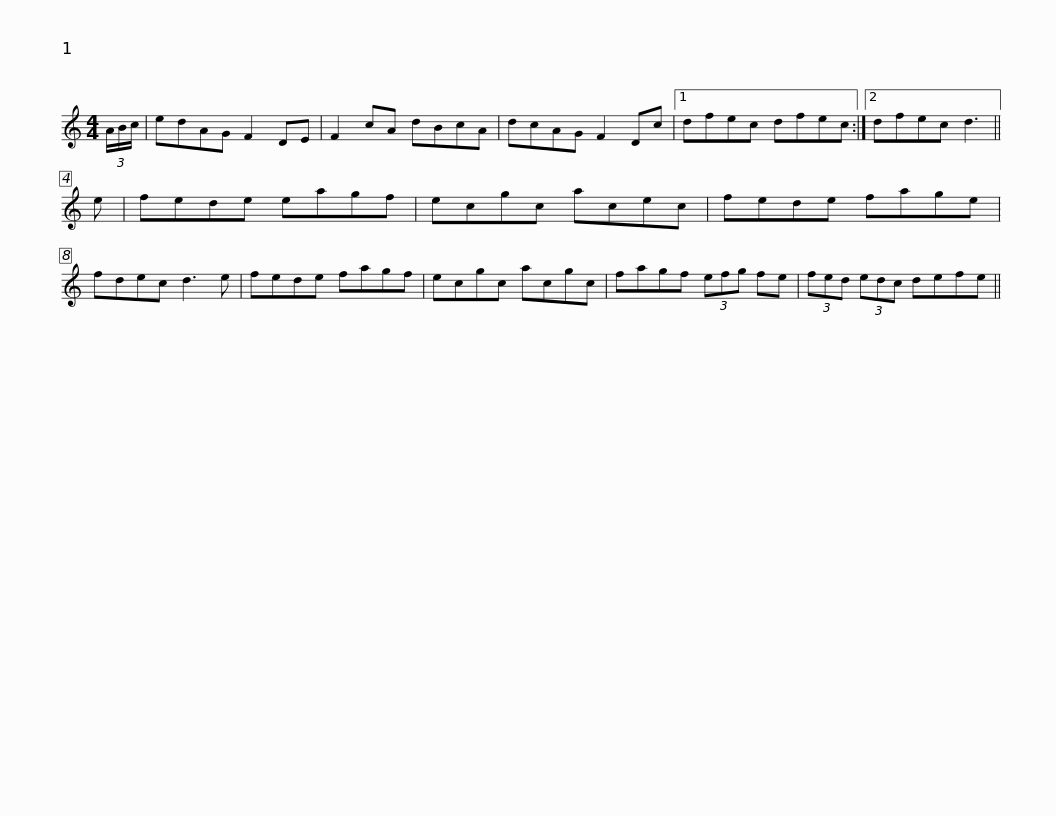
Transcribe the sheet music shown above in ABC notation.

X:1
L:1/8
M:4/4
I:linebreak $
K:C
V:1 treble
V:1
 (3A/B/c/ | edAG F2 DE | F2 cA dBcA | dcAG F2 Dc |1 dfec dfec :|2 %5
 dfec d3 || e |$ fede eagf | ecgc acec | fede fage | %10
 fdec d3 e | fede fagf | ecgc acgc |$ fagf (3efg fe | (3fed (3edc defe || %15
